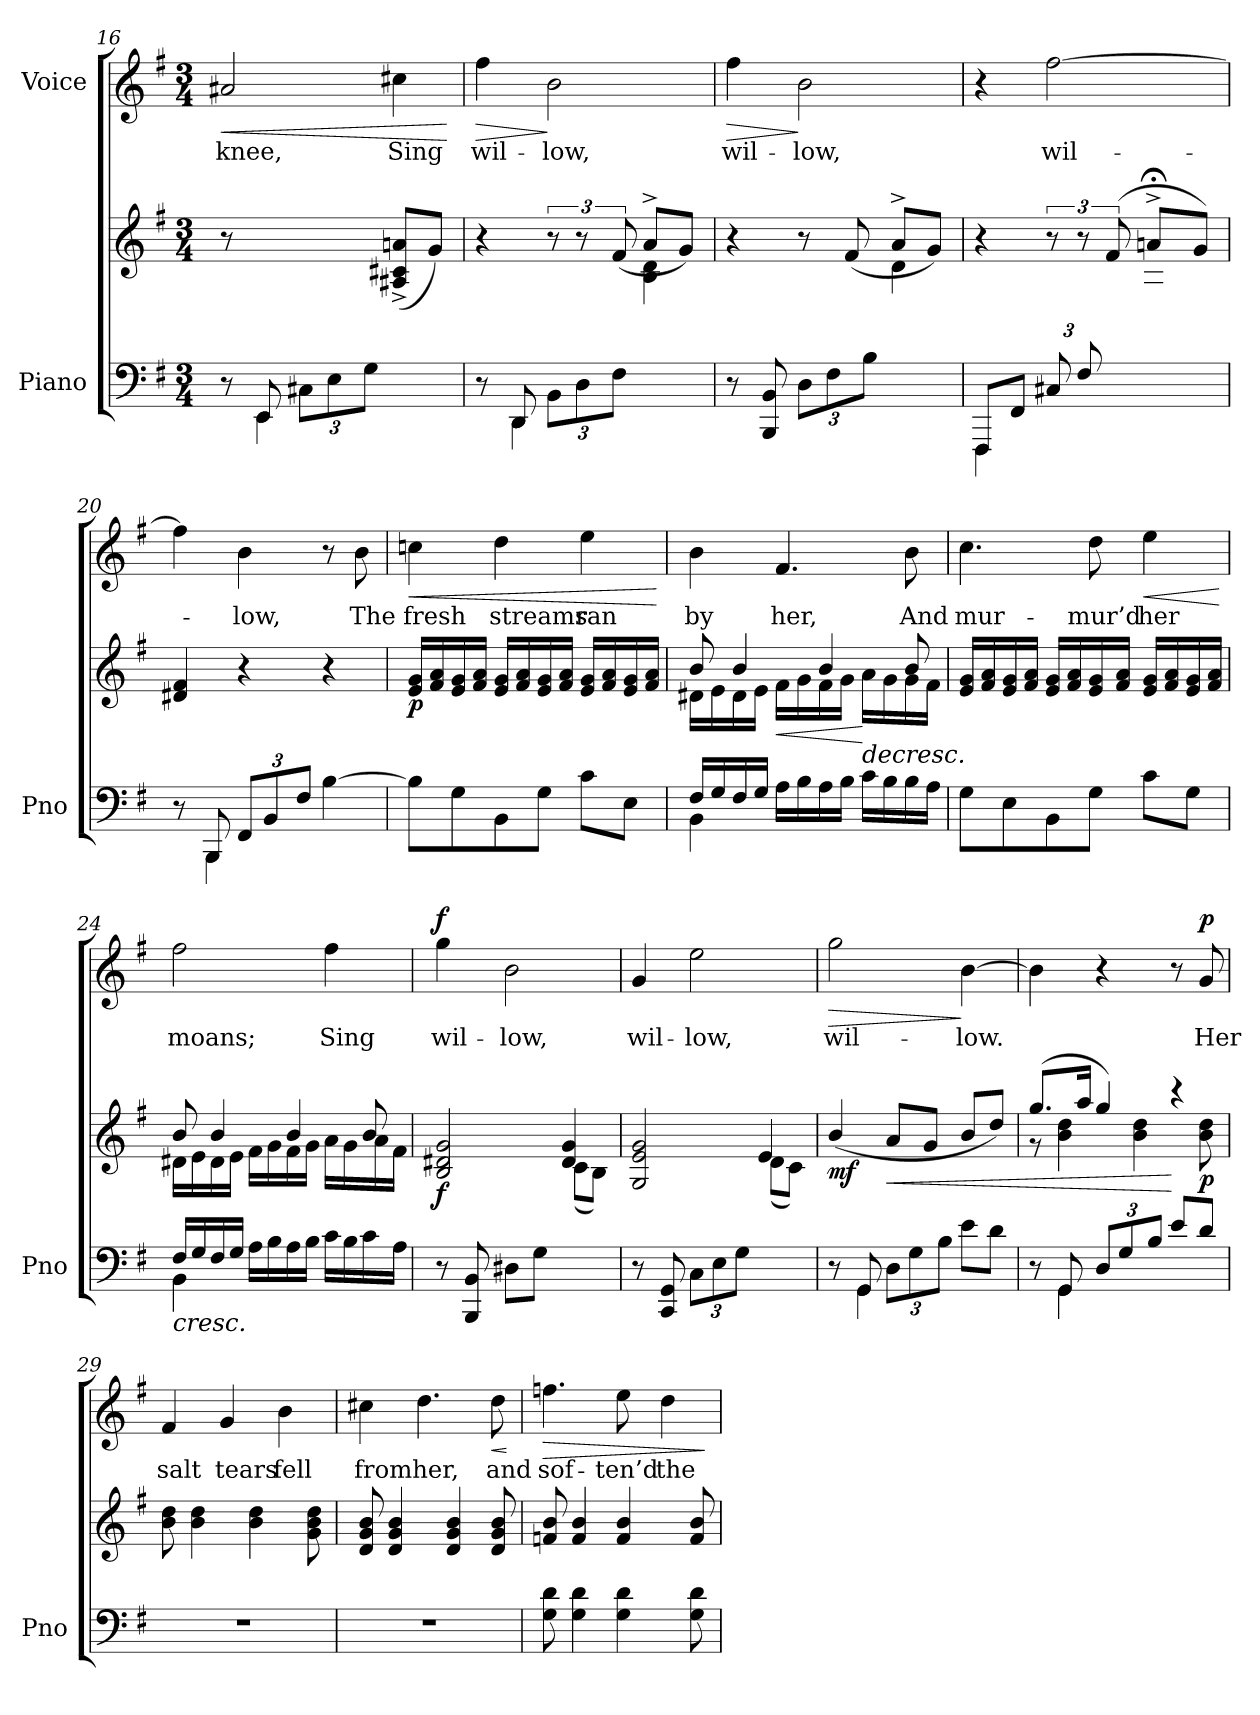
**kern	**kern	**dynam	**kern	**text	**dynam
*part2	*part2	*part2	*part1	*part1	*part1
*staff3	*staff2	*staff2/3	*staff1	*staff1	*staff1
*I"Piano	*	*	*I"Voice	*	*
*I'Pno	*	*	*	*	*
*clefF4	*clefG2	*	*clefG2	*	*
*k[f#]	*k[f#]	*	*k[f#]	*	*
*M3/4	*M3/4	*	*M3/4	*	*
=16	=16	=16	=16	=16	=16
*^	*^	*	*	*	*
*	*^	*	*	*	*	*	*
!	!	!	!	!	!	!	!LO:LY:b	!LO:HP:b
8ryy	8r	8ryy	8r	2ryy	.	2a#X/	knee,	<
(<8EE/	4EE\	4ryy	4.ryy	.	.	.	.	.
*Xbrackettup	*	*	*	*	*	*	*	*
12C#X\L	.	.	.	.	.	.	.	.
12E\	.	.	.	.	.	.	.	.
.	8ryy	4.ryy	.	.	.	.	.	.
12G\J	.	.	.	.	.	.	.	.
!	!	!	!	!	!	!	!LO:LY:b	!
4ryy	4ryy	.	4ryy	(>8A#X/^< 8c#X/^< 8an/^<L	.	4cc#X\	Sing	.
.	.	.	.	8g/J))	.	.	.	.
*v	*v	*v	*	*	*	*	*	*
*	*v	*v	*	*	*	*
.	.	.	.	.	[
!!LO:LB:g=z
=17	=17	=17	=17	=17	=17
*^	*^	*	*	*	*
!	!	!	!	!	!	!LO:LY:b	!LO:HP:b
8r	8ryy	4r	2ryy	.	4ff#\	wil-	>
8DD/	4DD\	.	.	.	.	.	.
*brackettup	*	*	*	*	*	*	*
!	!	!	!	!	!	!LO:LY:b	!
12BB\L	.	12r	.	.	2b\	-low,	]
12D\	.	12r	.	.	.	.	.
.	4ryy	.	.	.	.	.	.
12F#\J	.	(>12f#/	.	.	.	.	.
4ryy	.	8a^>/L	4B\ 4d\	.	.	.	.
.	8ryy	8g/J)	.	.	.	.	.
=18	=18	=18	=18	=18	=18	=18	=18
!	!	!	!	!	!	!LO:LY:b	!LO:HP:b
*v	*v	*	*	*	*	*	*
8r	4r	2ryy	.	4ff#\	wil-	>
8BBB/ 8BB/	.	.	.	.	.	.
!	!	!	!	!	!LO:LY:b	!
12D\L	8r	.	.	2b\	-low,	]
12F#\	.	.	.	.	.	.
.	(>8f#/	.	.	.	.	.
12B\J	.	.	.	.	.	.
4ryy	8a^>/L	4d\	.	.	.	.
.	8g/J)	.	.	.	.	.
=19	=19	=19	=19	=19	=19	=19
*^	*	*	*	*^	*	*
8FFF#/L	4FFF#\	4r	12%5ryy	.	4r	4ryy	.	.
8FF#/J	.	.	.	.	.	.	.	.
*Xbrackettup	*	*	*	*	*	*	*	*
!	!	!	!	!	!	!	!LO:LY:b	!
12C#X/L	3ryy	12r	.	.	[2ff#\	4ryy	wil-	.
12F#/	.	12r	.	.	.	.	.	.
3ryy	.	(>12f#/	12f#\J	.	.	.	.	.
.	.	8an;<^>/L	4A#X\^< 4e\^<	.	.	4ryy	.	.
.	6ryy	.	.	.	.	.	.	.
.	.	8g/J)	.	.	.	.	.	.
*	*	*v	*v	*	*	*	*	*
*	*	*	*	*v	*v	*	*
=20	=20	=20	=20	=20	=20	=20
8r	8ryy	4d#X/ 4f#/	.	4ff#\]	.	.
8BBB/	4BBB\	.	.	.	.	.
*brackettup	*	*	*	*	*	*
!	!	!	!	!	!LO:LY:b	!
12FF#/L	.	4r	.	4b\	-low,	.
12BB/	.	.	.	.	.	.
.	4.ryy	.	.	.	.	.
12F#/J	.	.	.	.	.	.
[>4B\	.	4r	.	8r	.	.
!	!	!	!	!	!LO:LY:b	!
.	.	.	.	8b\	The	.
*v	*v	*	*	*	*	*
!!LO:LB:g=z
=21	=21	=21	=21	=21	=21
!	!	!LO:DY:b	!	!LO:LY:b	!LO:HP:b
8B\L]	16e/ 16g/LL	p	4ccn\	fresh	<
.	16f#/ 16a/	.	.	.	.
8G\	16e/ 16g/	.	.	.	.
.	16f#/ 16a/JJ	.	.	.	.
!	!	!	!	!LO:LY:b	!
8BB\	16e/ 16g/LL	.	4dd\	streams	.
.	16f#/ 16a/	.	.	.	.
8G\J	16e/ 16g/	.	.	.	.
.	16f#/ 16a/JJ	.	.	.	.
!	!	!	!	!LO:LY:b	!
8c\L	16e/ 16g/LL	.	4ee\	ran	.
.	16f#/ 16a/	.	.	.	.
8E\J	16e/ 16g/	.	.	.	.
.	16f#/ 16a/JJ	.	.	.	.
.	.	.	.	.	[
=22	=22	=22	=22	=22	=22
*^	*^	*	*	*	*
!	!	!	!	!	!	!LO:LY:b	!
16F#/LL	4BB\	8b/	16d#X\LL	.	4b\	by	.
16G/	.	.	16e\	.	.	.	.
16F#/	.	4b/	16d#\	.	.	.	.
16G/JJ	.	.	16e\JJ	.	.	.	.
!	!	!	!	!LO:HP:b	!	!LO:LY:b	!
16A\LL	2ryy	.	16f#\LL	<	4.f#/	her,	.
16B\	.	.	16g\	.	.	.	.
16A\	.	4b/	16f#\	.	.	.	.
16B\JJ	.	.	16g\JJ	.	.	.	.
!	!	!	!	!LO:HP:n=1:b	!	!	!
16c\LL	.	.	16a\LL	[ >	.	.	.
16B\	.	.	16g\	.	.	.	.
!	!	!	!	!	!	!LO:LY:b	!
16B\	.	8b/	16g\	.	8b\	And	.
16A\JJ	.	.	16f#\JJ	.	.	.	.
*v	*v	*	*	*	*	*	*
!!LO:LB:g=z
=23	=23	=23	=23	=23	=23	=23
!	!	!	!	!	!LO:LY:b	!
*	*v	*v	*	*	*	*
8G\L	16e/ 16g/LL	.	4.cc\	mur-	.
.	16f#/ 16a/	.	.	.	.
8E\	16e/ 16g/	.	.	.	.
.	16f#/ 16a/JJ	.	.	.	.
8BB\	16e/ 16g/LL	.	.	.	.
.	16f#/ 16a/	.	.	.	.
!	!	!	!	!LO:LY:b	!
8G\J	16e/ 16g/	.	8dd\	-mur’d	.
.	16f#/ 16a/JJ	.	.	.	.
!	!	!	!	!LO:LY:b	!LO:HP:b
8c\L	16e/ 16g/LL	.	4ee\	her	<
.	16f#/ 16a/	.	.	.	.
8G\J	16e/ 16g/	.	.	.	.
.	16f#/ 16a/JJ	.	.	.	.
.	.	.	.	.	[
!!LO:PB:g=z
=24	=24	=24	=24	=24	=24
*^	*^	*	*	*	*
!LO:TX:b:i:t=cresc.	!	!	!	!	!	!	!
!	!	!	!	!	!	!LO:LY:b	!
16F#/LL	4BB\	8b/	16d#X\LL	.	2ff#\	moans;	.
16G/	.	.	16e\	.	.	.	.
16F#/	.	4b/	16d#\	.	.	.	.
16G/JJ	.	.	16e\JJ	.	.	.	.
16A\LL	2ryy	.	16f#\LL	.	.	.	.
16B\	.	.	16g\	.	.	.	.
16A\	.	4b/	16f#\	.	.	.	.
16B\JJ	.	.	16g\JJ	.	.	.	.
!	!	!	!	!	!	!LO:LY:b	!
16c\LL	.	.	16a\LL	.	4ff#\	Sing	.
16B\	.	.	16g\	.	.	.	.
16c\	.	8b/	16a\	.	.	.	.
16A\JJ	.	.	16f#\JJ	.	.	.	.
*v	*v	*	*	*	*	*	*
=25	=25	=25	=25	=25	=25	=25
!	!	!	!LO:DY:b	!	!LO:LY:b	!LO:DY:a
8r	2B/ 2d#X/ 2g/	2ryy	f	4gg\	wil-	f
8BBB/ 8BB/	.	.	.	.	.	.
!	!	!	!	!	!LO:LY:b	!
8D#X\L	.	.	.	2b\	-low,	.
8G\J	.	.	.	.	.	.
4ryy	4d#/ 4g/	(<8c\L	.	.	.	.
.	.	8B\J)	.	.	.	.
=26	=26	=26	=26	=26	=26	=26
!	!	!	!	!	!LO:LY:b	!
8r	2G/ 2e/ 2g/	2ryy	.	4g/	wil-	.
8CC/ 8GG/	.	.	.	.	.	.
!	!	!	!	!	!LO:LY:b	!
12C\L	.	.	.	2ee\	-low,	.
12E\	.	.	.	.	.	.
12G\J	.	.	.	.	.	.
4ryy	4e/	(<8d\L	.	.	.	.
.	.	8c\J)	.	.	.	.
!!LO:LB:g=z
=27	=27	=27	=27	=27	=27	=27
*^	*	*	*	*	*	*
!	!	!	!	!LO:DY:b	!	!LO:LY:b	!LO:HP:b
*	*	*v	*v	*	*	*	*
8r	8ryy	(<4b/	mf	2gg\	wil-	>
8GG/	4GG\	.	.	.	.	.
!	!	!	!LO:HP:b	!	!	!
12D\L	.	8a/L	<	.	.	.
12G\	.	.	.	.	.	.
.	4.ryy	8g/J	.	.	.	.
12B\J	.	.	.	.	.	.
!	!	!	!	!	!LO:LY:b	!
8e\L	.	8b/L	.	[4b\	-low.	]
8d\J	.	8dd/J)	.	.	.	.
*v	*v	*	*	*	*	*
.	.	]	.	.	.
!!LO:PB:g=z
=28	=28	=28	=28	=28	=28
*^	*^	*	*	*	*
8r	8ryy	(8.gg/L	8r	.	4b\]	.	.
8GG/	4GG\	.	4b\ 4dd\	.	.	.	.
.	.	16aa/Jk	.	.	.	.	.
12D/L	.	4gg/)	.	.	4r	.	.
12G/	.	.	.	.	.	.	.
.	4.ryy	.	4b\ 4dd\	.	.	.	.
12B/J	.	.	.	.	.	.	.
8e/L	.	4r	.	[	8r	.	.
!	!	!	!	!LO:DY:b	!	!LO:LY:b	!LO:DY:a
8d/J	.	.	8b\ 8dd\	p	8g/	Her	p
*v	*v	*	*	*	*	*	*
=29	=29	=29	=29	=29	=29	=29
!	!	!	!	!	!LO:LY:b	!
*	*v	*v	*	*	*	*
2.r	8b\ 8dd\	.	4f#/	salt	.
.	4b\ 4dd\	.	.	.	.
!	!	!	!	!LO:LY:b	!
.	.	.	4g/	tears	.
.	4b\ 4dd\	.	.	.	.
!	!	!	!	!LO:LY:b	!
.	.	.	4b\	fell	.
.	8g\ 8b\ 8dd\	.	.	.	.
=30	=30	=30	=30	=30	=30
!	!	!	!	!LO:LY:b	!
2.r	8d/ 8g/ 8b/	.	4cc#X\	from	.
.	4d/ 4g/ 4b/	.	.	.	.
!	!	!	!	!LO:LY:b	!
.	.	.	4.dd\	her,	.
.	4d/ 4g/ 4b/	.	.	.	.
!	!	!	!	!LO:LY:b	!LO:HP:b
.	8d/ 8g/ 8b/	.	8dd\	and	<
.	.	.	.	.	[
=31	=31	=31	=31	=31	=31
!	!	!	!	!LO:LY:b	!LO:HP:b
8G\ 8d\	8fn/ 8b/	.	4.ffn\	sof-	>
4G\ 4d\	4f/ 4b/	.	.	.	.
!	!	!	!	!LO:LY:b	!
4G\ 4d\	4f/ 4b/	.	8ee\	-ten’d	.
!	!	!	!	!LO:LY:b	!
.	.	.	4dd\	the	.
8G\ 8d\	8f/ 8b/	.	.	.	.
.	.	.	.	.	]
=	=	=	=	=	=
*-	*-	*-	*-	*-	*-
